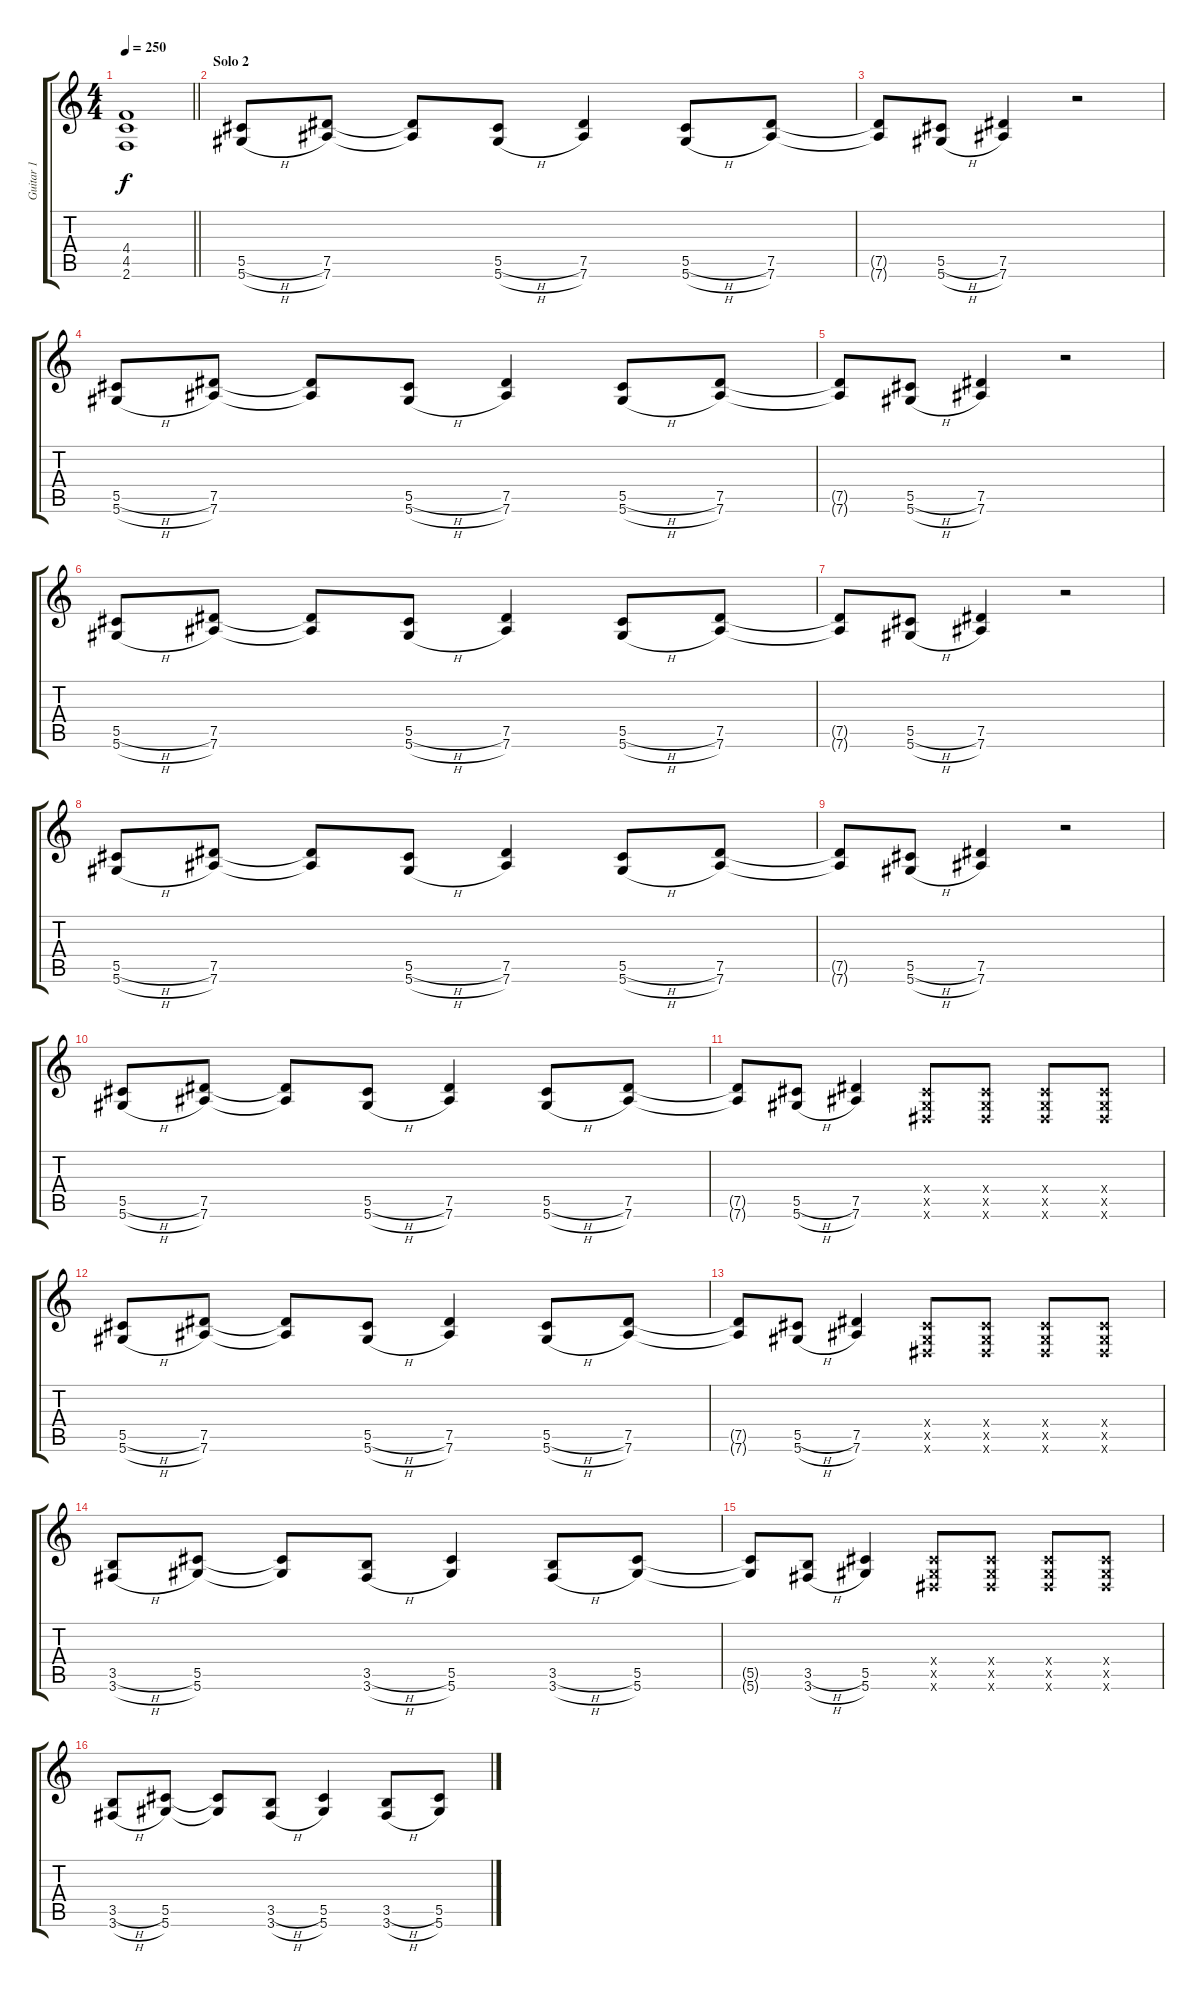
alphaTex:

\track ("Guitar 1" "Guitar 1") {instrument distortionguitar}
\staff {score tabs}
\tuning (Eb4 Bb3 Gb3 Db3 Ab2 Eb2) {hide}
\ts (4 4)
\tempo 250
\clef g2
\barLineRight lightlight
\ks c
(4.4{t} 4.5{t} 2.6{t}).1{dy f} |
\section ("" "Solo 2")
(5.5{h} 5.6{h}).8 (7.5 7.6).8 (7.5{t} 7.6{t}).8 (5.5{h} 5.6{h}).8 (7.5 7.6).4 (5.5{h} 5.6{h}).8 (7.5 7.6).8 |
(7.5{t} 7.6{t}).8 (5.5{h} 5.6{h}).8 (7.5 7.6).4 r.2 |
(5.5{h} 5.6{h}).8 (7.5 7.6).8 (7.5{t} 7.6{t}).8 (5.5{h} 5.6{h}).8 (7.5 7.6).4 (5.5{h} 5.6{h}).8 (7.5 7.6).8 |
(7.5{t} 7.6{t}).8 (5.5{h} 5.6{h}).8 (7.5 7.6).4 r.2 |
(5.5{h} 5.6{h}).8 (7.5 7.6).8 (7.5{t} 7.6{t}).8 (5.5{h} 5.6{h}).8 (7.5 7.6).4 (5.5{h} 5.6{h}).8 (7.5 7.6).8 |
(7.5{t} 7.6{t}).8 (5.5{h} 5.6{h}).8 (7.5 7.6).4 r.2 |
(5.5{h} 5.6{h}).8 (7.5 7.6).8 (7.5{t} 7.6{t}).8 (5.5{h} 5.6{h}).8 (7.5 7.6).4 (5.5{h} 5.6{h}).8 (7.5 7.6).8 |
(7.5{t} 7.6{t}).8 (5.5{h} 5.6{h}).8 (7.5 7.6).4 r.2 |
(5.5{h} 5.6{h}).8 (7.5 7.6).8 (7.5{t} 7.6{t}).8 (5.5{h} 5.6{h}).8 (7.5 7.6).4 (5.5{h} 5.6{h}).8 (7.5 7.6).8 |
(7.5{t} 7.6{t}).8 (5.5{h} 5.6{h}).8 (7.5 7.6).4 (0.4{x} 0.5{x} 0.6{x}).8 (0.4{x} 0.5{x} 0.6{x}).8 (0.4{x} 0.5{x} 0.6{x}).8 (0.4{x} 0.5{x} 0.6{x}).8 |
(5.5{h} 5.6{h}).8 (7.5 7.6).8 (7.5{t} 7.6{t}).8 (5.5{h} 5.6{h}).8 (7.5 7.6).4 (5.5{h} 5.6{h}).8 (7.5 7.6).8 |
(7.5{t} 7.6{t}).8 (5.5{h} 5.6{h}).8 (7.5 7.6).4 (0.4{x} 0.5{x} 0.6{x}).8 (0.4{x} 0.5{x} 0.6{x}).8 (0.4{x} 0.5{x} 0.6{x}).8 (0.4{x} 0.5{x} 0.6{x}).8 |
(3.5{h} 3.6{h}).8 (5.5 5.6).8 (5.5{t} 5.6{t}).8 (3.5{h} 3.6{h}).8 (5.5 5.6).4 (3.5{h} 3.6{h}).8 (5.5 5.6).8 |
(5.5{t} 5.6{t}).8 (3.5{h} 3.6{h}).8 (5.5 5.6).4 (0.4{x} 0.5{x} 0.6{x}).8 (0.4{x} 0.5{x} 0.6{x}).8 (0.4{x} 0.5{x} 0.6{x}).8 (0.4{x} 0.5{x} 0.6{x}).8 |
(3.5{h} 3.6{h}).8 (5.5 5.6).8 (5.5{t} 5.6{t}).8 (3.5{h} 3.6{h}).8 (5.5 5.6).4 (3.5{h} 3.6{h}).8 (5.5 5.6).8
